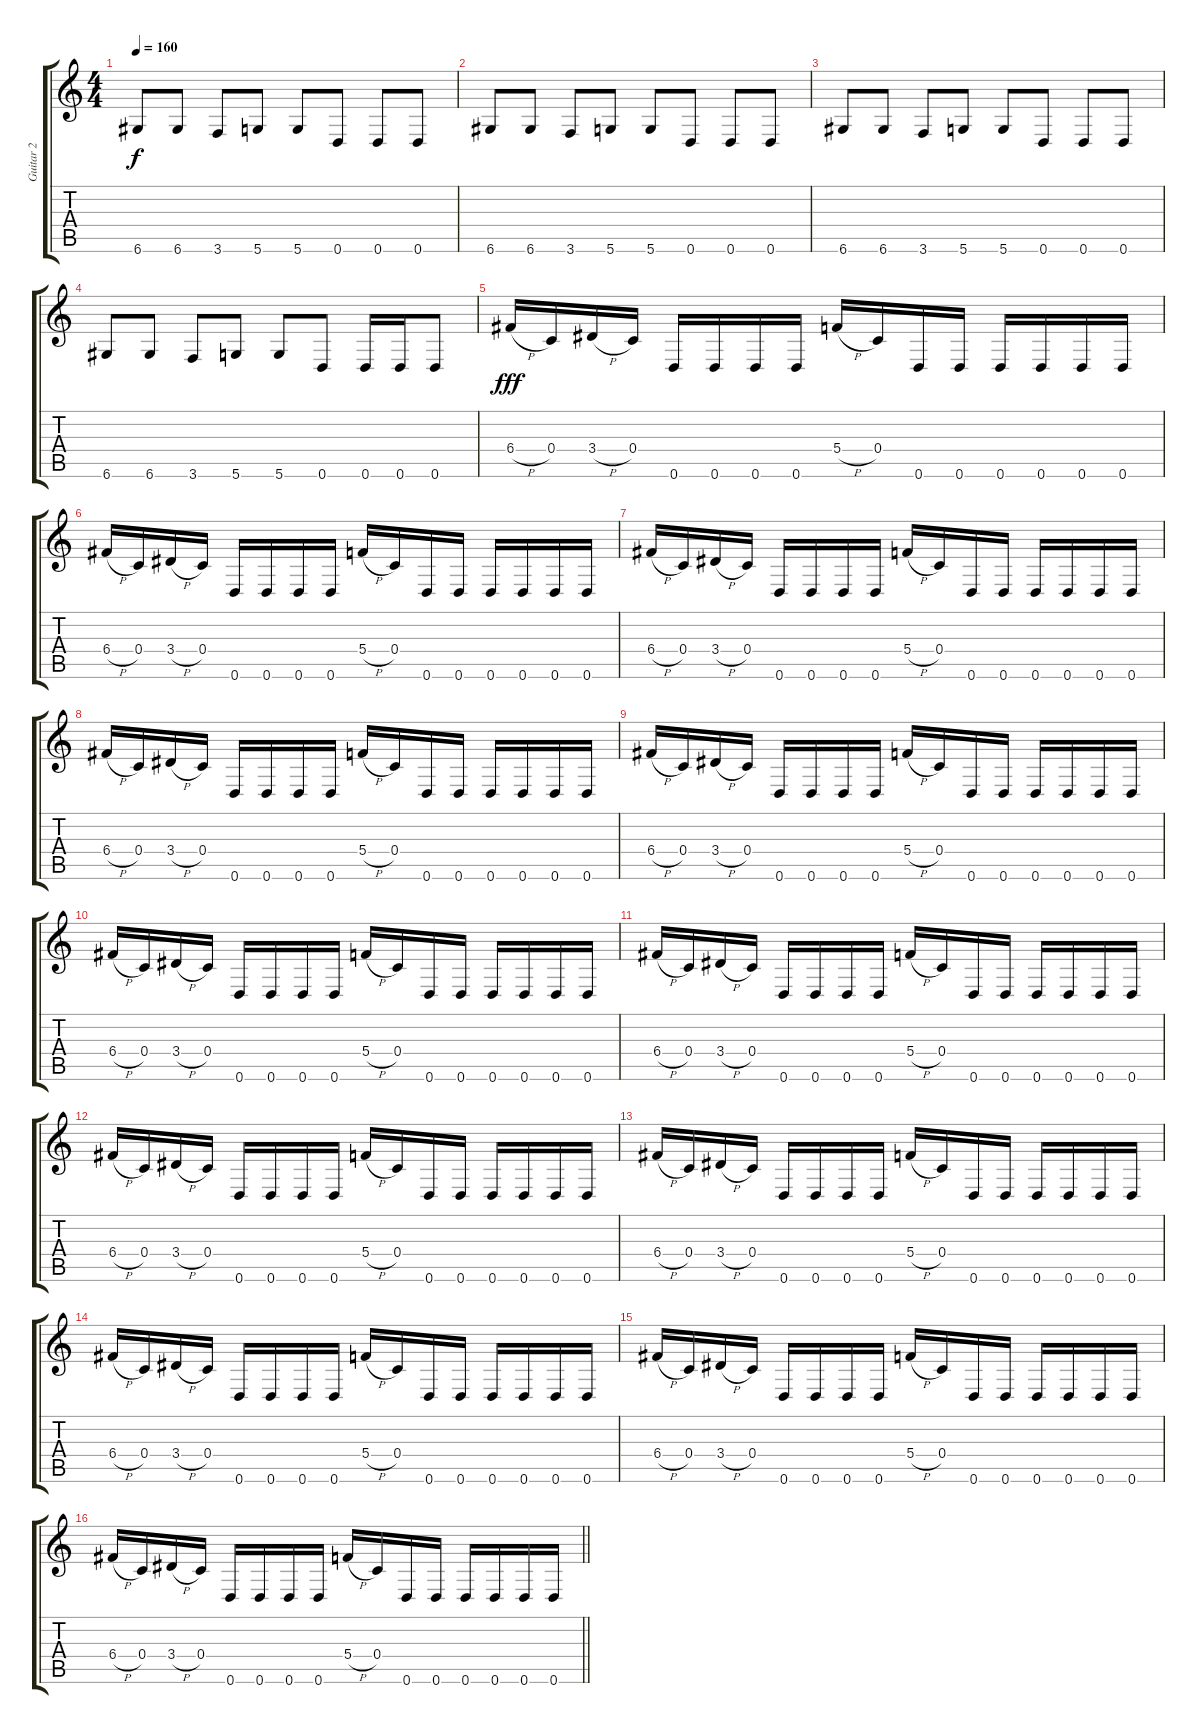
\track ("Guitar 2" "Guitar 2") {instrument distortionguitar}
\staff {score tabs}
\tuning (D4 A3 F3 C3 G2 D2) {hide}
\ts (4 4)
\tempo 160
\clef g2
\ks c
6.6.8{dy f} 6.6.8 3.6.8 5.6.8 5.6.8 0.6.8 0.6.8 0.6.8 |
6.6.8 6.6.8 3.6.8 5.6.8 5.6.8 0.6.8 0.6.8 0.6.8 |
6.6.8 6.6.8 3.6.8 5.6.8 5.6.8 0.6.8 0.6.8 0.6.8 |
6.6.8 6.6.8 3.6.8 5.6.8 5.6.8 0.6.8 0.6.16 0.6.16 0.6.8 |
6.4{h}.16{dy fff} 0.4.16 3.4{h}.16 0.4.16 0.6.16 0.6.16 0.6.16 0.6.16 5.4{h}.16 0.4.16 0.6.16 0.6.16 0.6.16 0.6.16 0.6.16 0.6.16 |
6.4{h}.16 0.4.16 3.4{h}.16 0.4.16 0.6.16 0.6.16 0.6.16 0.6.16 5.4{h}.16 0.4.16 0.6.16 0.6.16 0.6.16 0.6.16 0.6.16 0.6.16 |
6.4{h}.16 0.4.16 3.4{h}.16 0.4.16 0.6.16 0.6.16 0.6.16 0.6.16 5.4{h}.16 0.4.16 0.6.16 0.6.16 0.6.16 0.6.16 0.6.16 0.6.16 |
6.4{h}.16 0.4.16 3.4{h}.16 0.4.16 0.6.16 0.6.16 0.6.16 0.6.16 5.4{h}.16 0.4.16 0.6.16 0.6.16 0.6.16 0.6.16 0.6.16 0.6.16 |
6.4{h}.16 0.4.16 3.4{h}.16 0.4.16 0.6.16 0.6.16 0.6.16 0.6.16 5.4{h}.16 0.4.16 0.6.16 0.6.16 0.6.16 0.6.16 0.6.16 0.6.16 |
6.4{h}.16 0.4.16 3.4{h}.16 0.4.16 0.6.16 0.6.16 0.6.16 0.6.16 5.4{h}.16 0.4.16 0.6.16 0.6.16 0.6.16 0.6.16 0.6.16 0.6.16 |
6.4{h}.16 0.4.16 3.4{h}.16 0.4.16 0.6.16 0.6.16 0.6.16 0.6.16 5.4{h}.16 0.4.16 0.6.16 0.6.16 0.6.16 0.6.16 0.6.16 0.6.16 |
6.4{h}.16 0.4.16 3.4{h}.16 0.4.16 0.6.16 0.6.16 0.6.16 0.6.16 5.4{h}.16 0.4.16 0.6.16 0.6.16 0.6.16 0.6.16 0.6.16 0.6.16 |
6.4{h}.16 0.4.16 3.4{h}.16 0.4.16 0.6.16 0.6.16 0.6.16 0.6.16 5.4{h}.16 0.4.16 0.6.16 0.6.16 0.6.16 0.6.16 0.6.16 0.6.16 |
6.4{h}.16 0.4.16 3.4{h}.16 0.4.16 0.6.16 0.6.16 0.6.16 0.6.16 5.4{h}.16 0.4.16 0.6.16 0.6.16 0.6.16 0.6.16 0.6.16 0.6.16 |
6.4{h}.16 0.4.16 3.4{h}.16 0.4.16 0.6.16 0.6.16 0.6.16 0.6.16 5.4{h}.16 0.4.16 0.6.16 0.6.16 0.6.16 0.6.16 0.6.16 0.6.16 |
\barLineRight lightlight
6.4{h}.16 0.4.16 3.4{h}.16 0.4.16 0.6.16 0.6.16 0.6.16 0.6.16 5.4{h}.16 0.4.16 0.6.16 0.6.16 0.6.16 0.6.16 0.6.16 0.6.16
